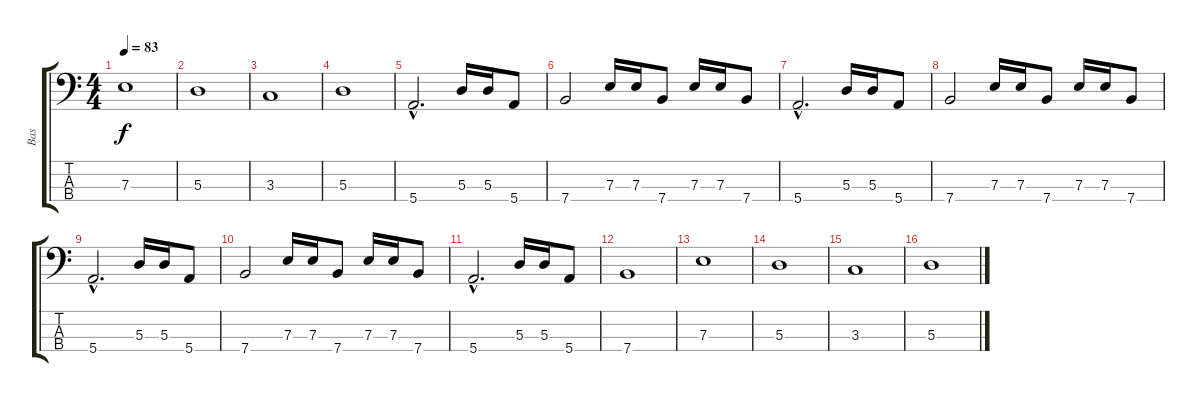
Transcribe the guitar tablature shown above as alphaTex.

\track ("Bas" "Bas") {instrument electricbassfinger}
\staff {score tabs}
\tuning (G2 D2 A1 E1) {hide}
\ts (4 4)
\tempo 83
\clef f4
\ks c
7.3.1{dy f} |
5.3.1 |
3.3.1 |
5.3.1 |
5.4{hac}.2{d} 5.3.16 5.3.16 5.4.8 |
7.4.2 7.3.16 7.3.16 7.4.8 7.3.16 7.3.16 7.4.8 |
5.4{hac}.2{d} 5.3.16 5.3.16 5.4.8 |
7.4.2 7.3.16 7.3.16 7.4.8 7.3.16 7.3.16 7.4.8 |
5.4{hac}.2{d} 5.3.16 5.3.16 5.4.8 |
7.4.2 7.3.16 7.3.16 7.4.8 7.3.16 7.3.16 7.4.8 |
5.4{hac}.2{d} 5.3.16 5.3.16 5.4.8 |
7.4.1 |
7.3.1 |
5.3.1 |
3.3.1 |
5.3.1
